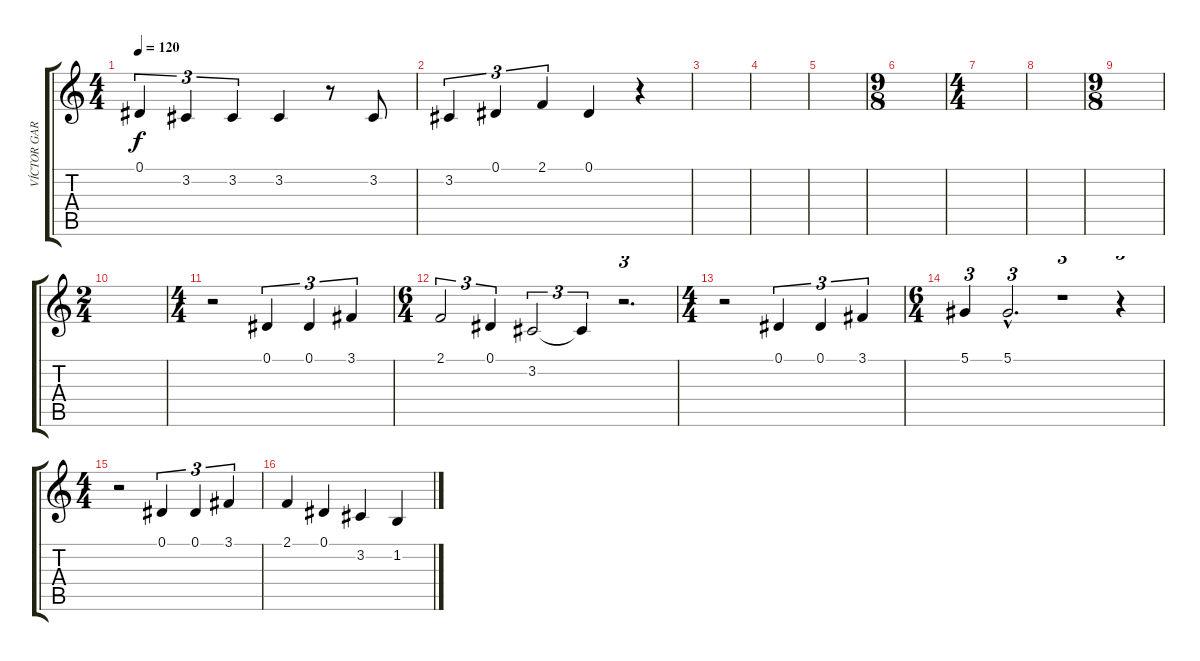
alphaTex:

\track ("VÍCTOR GARCÍA" "VÍCTOR GAR") {instrument clarinet}
\staff {score tabs}
\tuning (Eb4 Bb3 Gb3 Db3 Ab2 Eb2) {hide}
\ts (4 4)
\tempo 120
\clef g2
\ks c
0.1.4{tu (3 2) dy f} 3.2.4{tu (3 2)} 3.2.4{tu (3 2)} 3.2.4 r.8 3.2.8 |
3.2.4{tu (3 2)} 0.1.4{tu (3 2)} 2.1.4{tu (3 2)} 0.1.4 r.4 |
|
|
|
\ts (9 8)
|
\ts (4 4)
|
|
\ts (9 8)
|
\ts (2 4)
|
\ts (4 4)
r.2 0.1.4{tu (3 2)} 0.1.4{tu (3 2)} 3.1.4{tu (3 2)} |
\ts (6 4)
2.1.2{tu (3 2)} 0.1.4{tu (3 2)} 3.2.2{tu (3 2)} 3.2{t}.4{tu (3 2)} r.2{d tu (3 2)} |
\ts (4 4)
r.2 0.1.4{tu (3 2)} 0.1.4{tu (3 2)} 3.1.4{tu (3 2)} |
\ts (6 4)
5.1.4{tu (3 2)} 5.1{hac}.2{d tu (3 2)} r.1{tu (3 2)} r.4{tu (3 2)} |
\ts (4 4)
r.2 0.1.4{tu (3 2)} 0.1.4{tu (3 2)} 3.1.4{tu (3 2)} |
2.1.4 0.1.4 3.2.4 1.2.4
